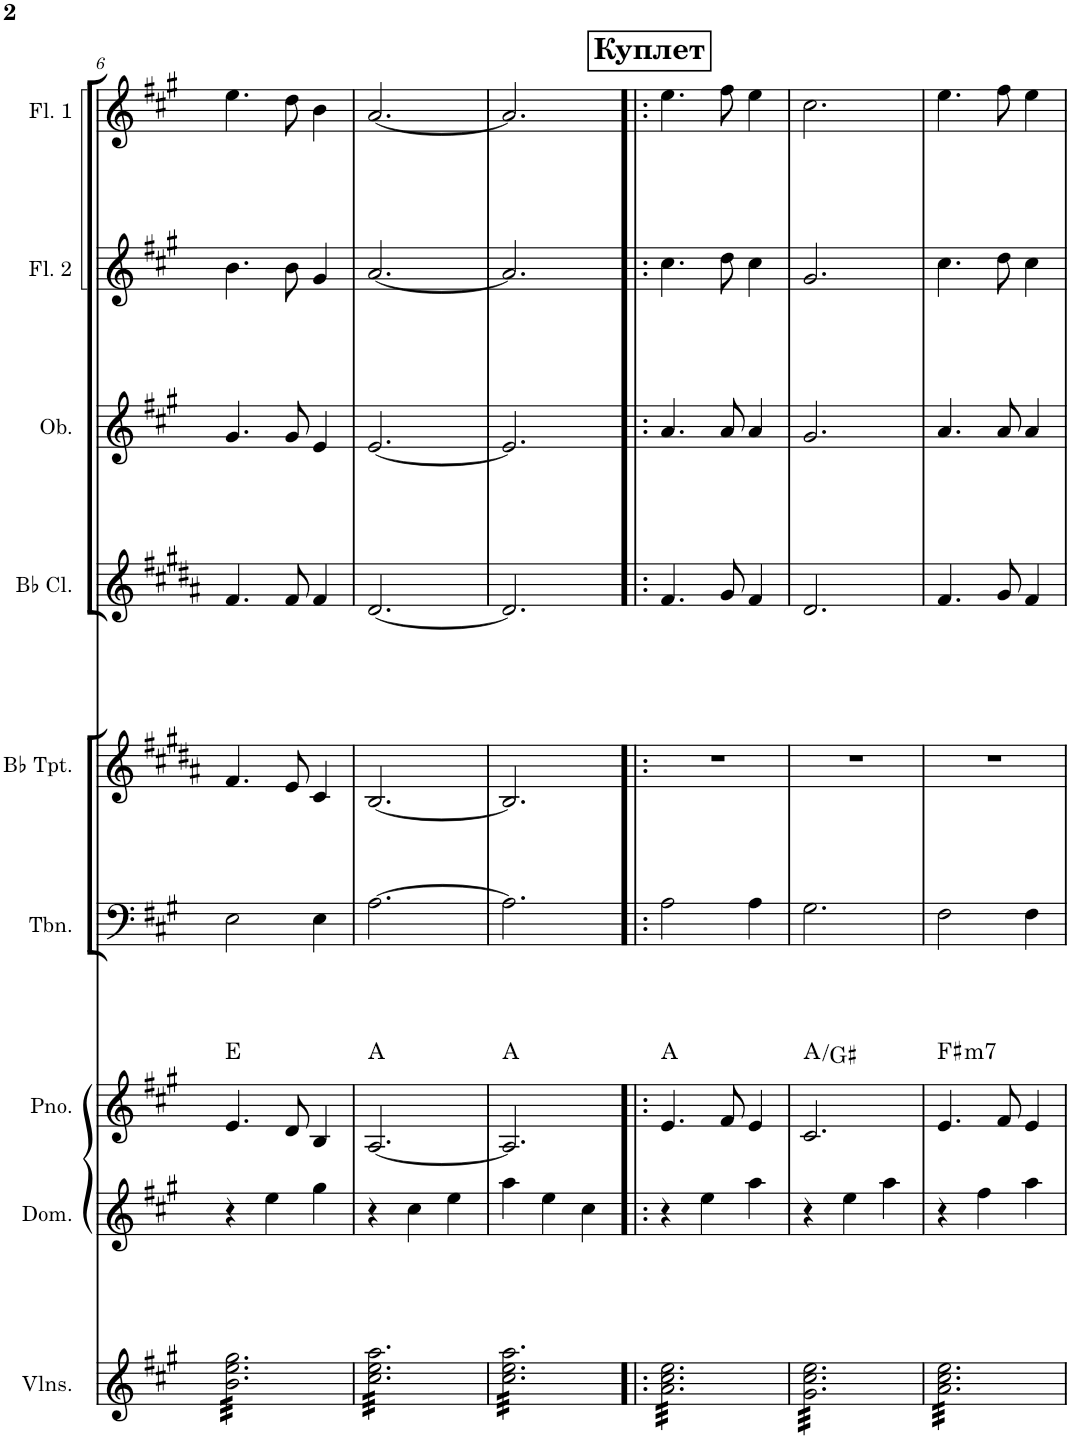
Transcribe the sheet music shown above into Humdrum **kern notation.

**kern	**kern	**kern	**harte	**kern	**kern	**kern	**kern	**kern	**kern
*part9	*part8	*part7	*part7	*part6	*part5	*part4	*part3	*part2	*part1
*staff9	*staff8	*staff7	*	*staff6	*staff5	*staff4	*staff3	*staff2	*staff1
*I"Violins	*I"Domra	*I"Piano	*	*I"Trombone	*I"Bb Trumpet	*I"Bb Clarinet	*I"Oboe	*I"Flute 2	*I"Flute 1
*I'Vlns.	*I'Dom.	*I'Pno.	*	*I'Tbn.	*I'Bb Tpt.	*I'Bb Cl.	*I'Ob.	*I'Fl. 2	*I'Fl. 1
!!LO:PB:g=z
*clefG2	*clefG2	*clefG2	*	*clefF4	*clefG2	*clefG2	*clefG2	*clefG2	*clefG2
*	*	*	*	*	*Trd1c2	*Trd1c2	*	*	*
*k[f#c#g#]	*k[f#c#g#]	*k[f#c#g#]	*	*k[f#c#g#]	*k[f#c#g#d#a#]	*k[f#c#g#d#a#]	*k[f#c#g#]	*k[f#c#g#]	*k[f#c#g#]
*M3/4	*M3/4	*M3/4	*	*M3/4	*M3/4	*M3/4	*M3/4	*M3/4	*M3/4
=6	=6	=6	=6	=6	=6	=6	=6	=6	=6
*tremolo	*	*	*	*	*	*	*	*	*
32b\ 32ee\ 32gg#\LLL	4r	4.e/	E:maj	2E\	4.f#/	4.f#/	4.g#/	4.b\	4.ee\
32b\ 32ee\ 32gg#\	.	.	.	.	.	.	.	.	.
32b\ 32ee\ 32gg#\	.	.	.	.	.	.	.	.	.
32b\ 32ee\ 32gg#\	.	.	.	.	.	.	.	.	.
32b\ 32ee\ 32gg#\	.	.	.	.	.	.	.	.	.
32b\ 32ee\ 32gg#\	.	.	.	.	.	.	.	.	.
32b\ 32ee\ 32gg#\	.	.	.	.	.	.	.	.	.
32b\ 32ee\ 32gg#\	.	.	.	.	.	.	.	.	.
32b\ 32ee\ 32gg#\	4ee\	.	.	.	.	.	.	.	.
32b\ 32ee\ 32gg#\	.	.	.	.	.	.	.	.	.
32b\ 32ee\ 32gg#\	.	.	.	.	.	.	.	.	.
32b\ 32ee\ 32gg#\	.	.	.	.	.	.	.	.	.
32b\ 32ee\ 32gg#\	.	8d/	.	.	8e/	8f#/	8g#/	8b\	8dd\
32b\ 32ee\ 32gg#\	.	.	.	.	.	.	.	.	.
32b\ 32ee\ 32gg#\	.	.	.	.	.	.	.	.	.
32b\ 32ee\ 32gg#\	.	.	.	.	.	.	.	.	.
32b\ 32ee\ 32gg#\	4gg#\	4B/	.	4E\	4c#/	4f#/	4e/	4g#/	4b\
32b\ 32ee\ 32gg#\	.	.	.	.	.	.	.	.	.
32b\ 32ee\ 32gg#\	.	.	.	.	.	.	.	.	.
32b\ 32ee\ 32gg#\	.	.	.	.	.	.	.	.	.
32b\ 32ee\ 32gg#\	.	.	.	.	.	.	.	.	.
32b\ 32ee\ 32gg#\	.	.	.	.	.	.	.	.	.
32b\ 32ee\ 32gg#\	.	.	.	.	.	.	.	.	.
32b\ 32ee\ 32gg#\JJJ	.	.	.	.	.	.	.	.	.
=7	=7	=7	=7	=7	=7	=7	=7	=7	=7
32cc#\ 32ee\ 32aa\LLL	4r	[2.A/	A:maj	[2.A\	[2.B/	[2.d#/	[2.e/	[2.a/	[2.a/
32cc#\ 32ee\ 32aa\	.	.	.	.	.	.	.	.	.
32cc#\ 32ee\ 32aa\	.	.	.	.	.	.	.	.	.
32cc#\ 32ee\ 32aa\	.	.	.	.	.	.	.	.	.
32cc#\ 32ee\ 32aa\	.	.	.	.	.	.	.	.	.
32cc#\ 32ee\ 32aa\	.	.	.	.	.	.	.	.	.
32cc#\ 32ee\ 32aa\	.	.	.	.	.	.	.	.	.
32cc#\ 32ee\ 32aa\	.	.	.	.	.	.	.	.	.
32cc#\ 32ee\ 32aa\	4cc#\	.	.	.	.	.	.	.	.
32cc#\ 32ee\ 32aa\	.	.	.	.	.	.	.	.	.
32cc#\ 32ee\ 32aa\	.	.	.	.	.	.	.	.	.
32cc#\ 32ee\ 32aa\	.	.	.	.	.	.	.	.	.
32cc#\ 32ee\ 32aa\	.	.	.	.	.	.	.	.	.
32cc#\ 32ee\ 32aa\	.	.	.	.	.	.	.	.	.
32cc#\ 32ee\ 32aa\	.	.	.	.	.	.	.	.	.
32cc#\ 32ee\ 32aa\	.	.	.	.	.	.	.	.	.
32cc#\ 32ee\ 32aa\	4ee\	.	.	.	.	.	.	.	.
32cc#\ 32ee\ 32aa\	.	.	.	.	.	.	.	.	.
32cc#\ 32ee\ 32aa\	.	.	.	.	.	.	.	.	.
32cc#\ 32ee\ 32aa\	.	.	.	.	.	.	.	.	.
32cc#\ 32ee\ 32aa\	.	.	.	.	.	.	.	.	.
32cc#\ 32ee\ 32aa\	.	.	.	.	.	.	.	.	.
32cc#\ 32ee\ 32aa\	.	.	.	.	.	.	.	.	.
32cc#\ 32ee\ 32aa\JJJ	.	.	.	.	.	.	.	.	.
=8	=8	=8	=8	=8	=8	=8	=8	=8	=8
32cc#\ 32ee\ 32aa\LLL	4aa\	2.A/]	A:maj	2.A\]	2.B/]	2.d#/]	2.e/]	2.a/]	2.a/]
32cc#\ 32ee\ 32aa\	.	.	.	.	.	.	.	.	.
32cc#\ 32ee\ 32aa\	.	.	.	.	.	.	.	.	.
32cc#\ 32ee\ 32aa\	.	.	.	.	.	.	.	.	.
32cc#\ 32ee\ 32aa\	.	.	.	.	.	.	.	.	.
32cc#\ 32ee\ 32aa\	.	.	.	.	.	.	.	.	.
32cc#\ 32ee\ 32aa\	.	.	.	.	.	.	.	.	.
32cc#\ 32ee\ 32aa\	.	.	.	.	.	.	.	.	.
32cc#\ 32ee\ 32aa\	4ee\	.	.	.	.	.	.	.	.
32cc#\ 32ee\ 32aa\	.	.	.	.	.	.	.	.	.
32cc#\ 32ee\ 32aa\	.	.	.	.	.	.	.	.	.
32cc#\ 32ee\ 32aa\	.	.	.	.	.	.	.	.	.
32cc#\ 32ee\ 32aa\	.	.	.	.	.	.	.	.	.
32cc#\ 32ee\ 32aa\	.	.	.	.	.	.	.	.	.
32cc#\ 32ee\ 32aa\	.	.	.	.	.	.	.	.	.
32cc#\ 32ee\ 32aa\	.	.	.	.	.	.	.	.	.
32cc#\ 32ee\ 32aa\	4cc#\	.	.	.	.	.	.	.	.
32cc#\ 32ee\ 32aa\	.	.	.	.	.	.	.	.	.
32cc#\ 32ee\ 32aa\	.	.	.	.	.	.	.	.	.
32cc#\ 32ee\ 32aa\	.	.	.	.	.	.	.	.	.
32cc#\ 32ee\ 32aa\	.	.	.	.	.	.	.	.	.
32cc#\ 32ee\ 32aa\	.	.	.	.	.	.	.	.	.
32cc#\ 32ee\ 32aa\	.	.	.	.	.	.	.	.	.
32cc#\ 32ee\ 32aa\JJJ	.	.	.	.	.	.	.	.	.
!!LO:REH:place=s1:a:B:cj:fs=14:t=Куплет
=9!|:	=9!|:	=9!|:	=9!|:	=9!|:	=9!|:	=9!|:	=9!|:	=9!|:	=9!|:
32a\ 32cc#\ 32ee\LLL	4r	4.e/	A:maj	2A\	2.r	4.f#/	4.a/	4.cc#\	4.ee\
32a\ 32cc#\ 32ee\	.	.	.	.	.	.	.	.	.
32a\ 32cc#\ 32ee\	.	.	.	.	.	.	.	.	.
32a\ 32cc#\ 32ee\	.	.	.	.	.	.	.	.	.
32a\ 32cc#\ 32ee\	.	.	.	.	.	.	.	.	.
32a\ 32cc#\ 32ee\	.	.	.	.	.	.	.	.	.
32a\ 32cc#\ 32ee\	.	.	.	.	.	.	.	.	.
32a\ 32cc#\ 32ee\	.	.	.	.	.	.	.	.	.
32a\ 32cc#\ 32ee\	4ee\	.	.	.	.	.	.	.	.
32a\ 32cc#\ 32ee\	.	.	.	.	.	.	.	.	.
32a\ 32cc#\ 32ee\	.	.	.	.	.	.	.	.	.
32a\ 32cc#\ 32ee\	.	.	.	.	.	.	.	.	.
32a\ 32cc#\ 32ee\	.	8f#/	.	.	.	8g#/	8a/	8dd\	8ff#\
32a\ 32cc#\ 32ee\	.	.	.	.	.	.	.	.	.
32a\ 32cc#\ 32ee\	.	.	.	.	.	.	.	.	.
32a\ 32cc#\ 32ee\	.	.	.	.	.	.	.	.	.
32a\ 32cc#\ 32ee\	4aa\	4e/	.	4A\	.	4f#/	4a/	4cc#\	4ee\
32a\ 32cc#\ 32ee\	.	.	.	.	.	.	.	.	.
32a\ 32cc#\ 32ee\	.	.	.	.	.	.	.	.	.
32a\ 32cc#\ 32ee\	.	.	.	.	.	.	.	.	.
32a\ 32cc#\ 32ee\	.	.	.	.	.	.	.	.	.
32a\ 32cc#\ 32ee\	.	.	.	.	.	.	.	.	.
32a\ 32cc#\ 32ee\	.	.	.	.	.	.	.	.	.
32a\ 32cc#\ 32ee\JJJ	.	.	.	.	.	.	.	.	.
=10	=10	=10	=10	=10	=10	=10	=10	=10	=10
32g#\ 32cc#\ 32ee\LLL	4r	2.c#/	A:maj/7	2.G#\	2.r	2.d#/	2.g#/	2.g#/	2.cc#\
32g#\ 32cc#\ 32ee\	.	.	.	.	.	.	.	.	.
32g#\ 32cc#\ 32ee\	.	.	.	.	.	.	.	.	.
32g#\ 32cc#\ 32ee\	.	.	.	.	.	.	.	.	.
32g#\ 32cc#\ 32ee\	.	.	.	.	.	.	.	.	.
32g#\ 32cc#\ 32ee\	.	.	.	.	.	.	.	.	.
32g#\ 32cc#\ 32ee\	.	.	.	.	.	.	.	.	.
32g#\ 32cc#\ 32ee\	.	.	.	.	.	.	.	.	.
32g#\ 32cc#\ 32ee\	4ee\	.	.	.	.	.	.	.	.
32g#\ 32cc#\ 32ee\	.	.	.	.	.	.	.	.	.
32g#\ 32cc#\ 32ee\	.	.	.	.	.	.	.	.	.
32g#\ 32cc#\ 32ee\	.	.	.	.	.	.	.	.	.
32g#\ 32cc#\ 32ee\	.	.	.	.	.	.	.	.	.
32g#\ 32cc#\ 32ee\	.	.	.	.	.	.	.	.	.
32g#\ 32cc#\ 32ee\	.	.	.	.	.	.	.	.	.
32g#\ 32cc#\ 32ee\	.	.	.	.	.	.	.	.	.
32g#\ 32cc#\ 32ee\	4aa\	.	.	.	.	.	.	.	.
32g#\ 32cc#\ 32ee\	.	.	.	.	.	.	.	.	.
32g#\ 32cc#\ 32ee\	.	.	.	.	.	.	.	.	.
32g#\ 32cc#\ 32ee\	.	.	.	.	.	.	.	.	.
32g#\ 32cc#\ 32ee\	.	.	.	.	.	.	.	.	.
32g#\ 32cc#\ 32ee\	.	.	.	.	.	.	.	.	.
32g#\ 32cc#\ 32ee\	.	.	.	.	.	.	.	.	.
32g#\ 32cc#\ 32ee\JJJ	.	.	.	.	.	.	.	.	.
=11	=11	=11	=11	=11	=11	=11	=11	=11	=11
!	!	!	!LO:H:kt=m7	!	!	!	!	!	!
32a\ 32cc#\ 32ee\LLL	4r	4.e/	F#:min7	2F#\	2.r	4.f#/	4.a/	4.cc#\	4.ee\
32a\ 32cc#\ 32ee\	.	.	.	.	.	.	.	.	.
32a\ 32cc#\ 32ee\	.	.	.	.	.	.	.	.	.
32a\ 32cc#\ 32ee\	.	.	.	.	.	.	.	.	.
32a\ 32cc#\ 32ee\	.	.	.	.	.	.	.	.	.
32a\ 32cc#\ 32ee\	.	.	.	.	.	.	.	.	.
32a\ 32cc#\ 32ee\	.	.	.	.	.	.	.	.	.
32a\ 32cc#\ 32ee\	.	.	.	.	.	.	.	.	.
32a\ 32cc#\ 32ee\	4ff#\	.	.	.	.	.	.	.	.
32a\ 32cc#\ 32ee\	.	.	.	.	.	.	.	.	.
32a\ 32cc#\ 32ee\	.	.	.	.	.	.	.	.	.
32a\ 32cc#\ 32ee\	.	.	.	.	.	.	.	.	.
32a\ 32cc#\ 32ee\	.	8f#/	.	.	.	8g#/	8a/	8dd\	8ff#\
32a\ 32cc#\ 32ee\	.	.	.	.	.	.	.	.	.
32a\ 32cc#\ 32ee\	.	.	.	.	.	.	.	.	.
32a\ 32cc#\ 32ee\	.	.	.	.	.	.	.	.	.
32a\ 32cc#\ 32ee\	4aa\	4e/	.	4F#\	.	4f#/	4a/	4cc#\	4ee\
32a\ 32cc#\ 32ee\	.	.	.	.	.	.	.	.	.
32a\ 32cc#\ 32ee\	.	.	.	.	.	.	.	.	.
32a\ 32cc#\ 32ee\	.	.	.	.	.	.	.	.	.
32a\ 32cc#\ 32ee\	.	.	.	.	.	.	.	.	.
32a\ 32cc#\ 32ee\	.	.	.	.	.	.	.	.	.
32a\ 32cc#\ 32ee\	.	.	.	.	.	.	.	.	.
32a\ 32cc#\ 32ee\JJJ	.	.	.	.	.	.	.	.	.
*Xtremolo	*	*	*	*	*	*	*	*	*
=	=	=	=	=	=	=	=	=	=
*-	*-	*-	*-	*-	*-	*-	*-	*-	*-
